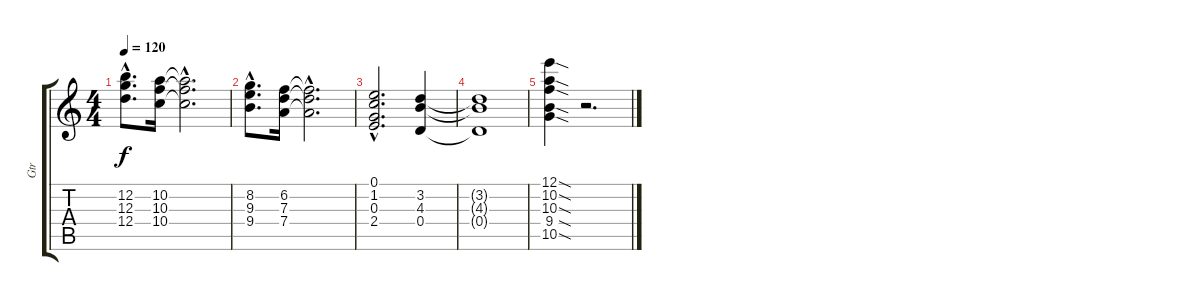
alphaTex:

\track ("Gtr" "Gtr") {instrument acousticguitarnylon}
\staff {score tabs}
\tuning (E4 B3 G3 D3 A2 E2) {hide}
\ts (4 4)
\tempo 120
\clef g2
\ks c
(12.2{hac} 12.3{hac} 12.4{hac}).8{d dy f} (10.2 10.3 10.4).16 (10.2{hac t} 10.3{hac t} 10.4{hac t}).2{d} |
(8.2{hac} 9.3{hac} 9.4{hac}).8{d} (6.2 7.3 7.4).16 (6.2{hac t} 7.3{hac t} 7.4{hac t}).2{d} |
(0.1{hac} 1.2{hac} 0.3{hac} 2.4{hac}).2{d} (3.2 4.3 0.4).4 |
(3.2{t} 4.3{t} 0.4{t}).1 |
(12.1{sod} 10.2{sod} 10.3{sod} 9.4{sod} 10.5{sod}).4 r.2{d}
